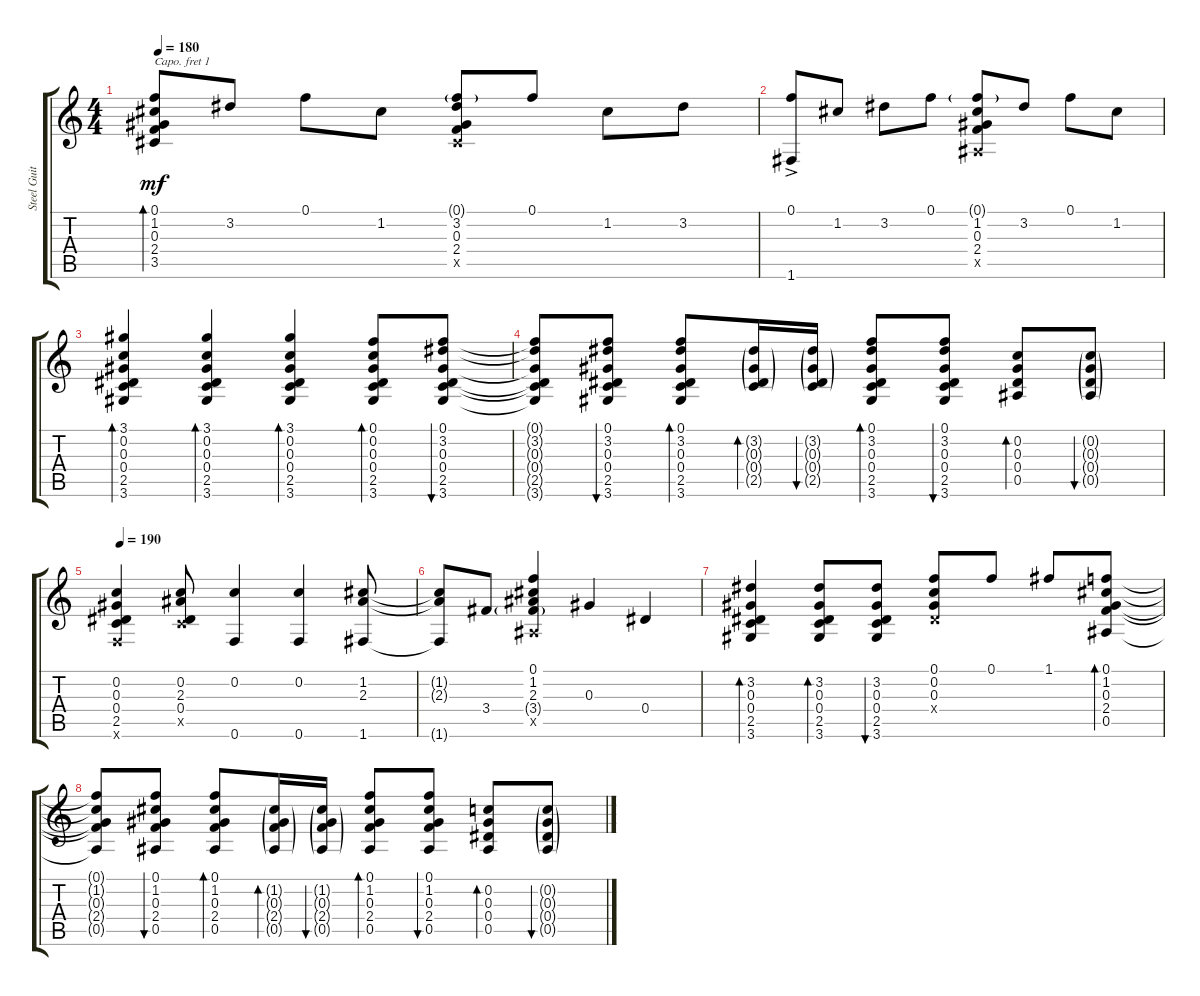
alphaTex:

\track ("Steel Guitar" "Steel Guit") {instrument acousticguitarsteel}
\staff {score tabs}
\capo 1
\tuning (E4 B3 G3 D3 A2 E2) {hide}
\ts (4 4)
\tempo 180
\clef g2
\ks c
(0.1 1.2 0.3 2.4 3.5).8{bd 30 dy mf} 3.2.8 0.1.8 1.2.8 (0.1{g} 3.2 0.3 2.4 3.5{x}).8 0.1.8 1.2.8 3.2.8 |
(0.1 1.6{ac}).8 1.2.8 3.2.8 0.1.8 (0.1{g} 1.2 0.3 2.4 0.5{x}).8 3.2.8 0.1.8 1.2.8 |
(3.1 0.2 0.3 0.4 2.5 3.6).4{bd 30} (3.1 0.2 0.3 0.4 2.5 3.6).4{bd 30} (3.1 0.2 0.3 0.4 2.5 3.6).4{bd 30} (0.1 0.2 0.3 0.4 2.5 3.6).8{bd 30} (0.1 3.2 0.3 0.4 2.5 3.6).8{bu 30} |
(0.1{t} 3.2{t} 0.3{t} 0.4{t} 2.5{t} 3.6{t}).8 (0.1 3.2 0.3 0.4 2.5 3.6).8{bu 30} (0.1 3.2 0.3 0.4 2.5 3.6).8{bd 30} (3.2{g} 0.3{g} 0.4{g} 2.5{g}).16{bd 30} (3.2{g} 0.3{g} 0.4{g} 2.5{g}).16{bu 30} (0.1 3.2 0.3 0.4 2.5 3.6).8{bd 30} (0.1 3.2 0.3 0.4 2.5 3.6).8{bu 30} (0.2 0.3 0.4 0.5).8{bd 30} (0.2{g} 0.3{g} 0.4{g} 0.5{g}).8{bu 30} |
\tempo 190
(0.2 0.3 0.4 2.5 0.6{x}).4 (0.2 2.3 0.4 2.5{x}).8 (0.2 0.6).4 (0.2 0.6).4 (1.2 2.3 1.6).8 |
(1.2{t} 2.3{t} 1.6{t}).8 3.4.8 (0.1 1.2 2.3 3.4{g} 0.5{x}).4 0.3.4 0.4.4 |
(3.2 0.3 0.4 2.5 3.6).4{bd 30} (3.2 0.3 0.4 2.5 3.6).8{bd 30} (3.2 0.3 0.4 2.5 3.6).8{bu 30} (0.1 0.2 0.3 0.4{x}).8 0.1.8 1.1.8 (0.1 1.2 0.3 2.4 0.5).8{bd 30} |
(0.1{t} 1.2{t} 0.3{t} 2.4{t} 0.5{t}).8 (0.1 1.2 0.3 2.4 0.5).8{bu 30} (0.1 1.2 0.3 2.4 0.5).8{bd 30} (1.2{g} 0.3{g} 2.4{g} 0.5{g}).16{bd 30} (1.2{g} 0.3{g} 2.4{g} 0.5{g}).16{bu 30} (0.1 1.2 0.3 2.4 0.5).8{bd 30} (0.1 1.2 0.3 2.4 0.5).8{bu 30} (0.2 0.3 0.4 0.5).8{bd 30} (0.2{g} 0.3{g} 0.4{g} 0.5{g}).8{bu 30}
